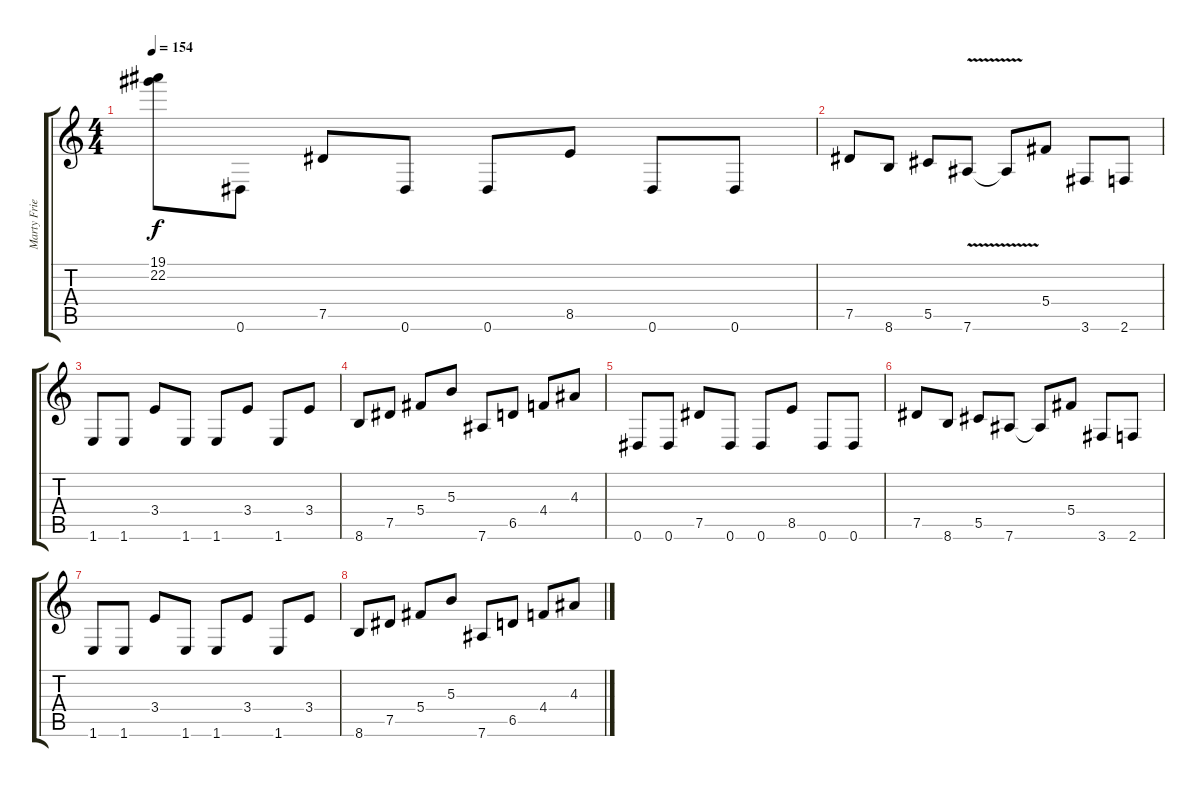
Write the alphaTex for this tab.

\track ("Marty Friedman" "Marty Frie") {instrument distortionguitar}
\staff {score tabs}
\tuning (Eb4 Bb3 Gb3 Db3 Ab2 Eb2) {hide}
\ts (4 4)
\tempo 154
\clef g2
\ks c
(19.1{t} 22.2{t}).8{dy f} 0.6.8 7.5.8 0.6.8 0.6.8 8.5.8 0.6.8 0.6.8 |
7.5.8 8.6.8 5.5.8 7.6{v}.8 7.6{t}.8 5.4.8 3.6.8 2.6.8 |
1.6.8 1.6.8 3.4.8 1.6.8 1.6.8 3.4.8 1.6.8 3.4.8 |
8.6.8 7.5.8 5.4.8 5.3.8 7.6.8 6.5.8 4.4.8 4.3.8 |
0.6.8 0.6.8 7.5.8 0.6.8 0.6.8 8.5.8 0.6.8 0.6.8 |
7.5.8 8.6.8 5.5.8 7.6.8 7.6{t}.8 5.4.8 3.6.8 2.6.8 |
1.6.8 1.6.8 3.4.8 1.6.8 1.6.8 3.4.8 1.6.8 3.4.8 |
8.6.8 7.5.8 5.4.8 5.3.8 7.6.8 6.5.8 4.4.8 4.3.8
